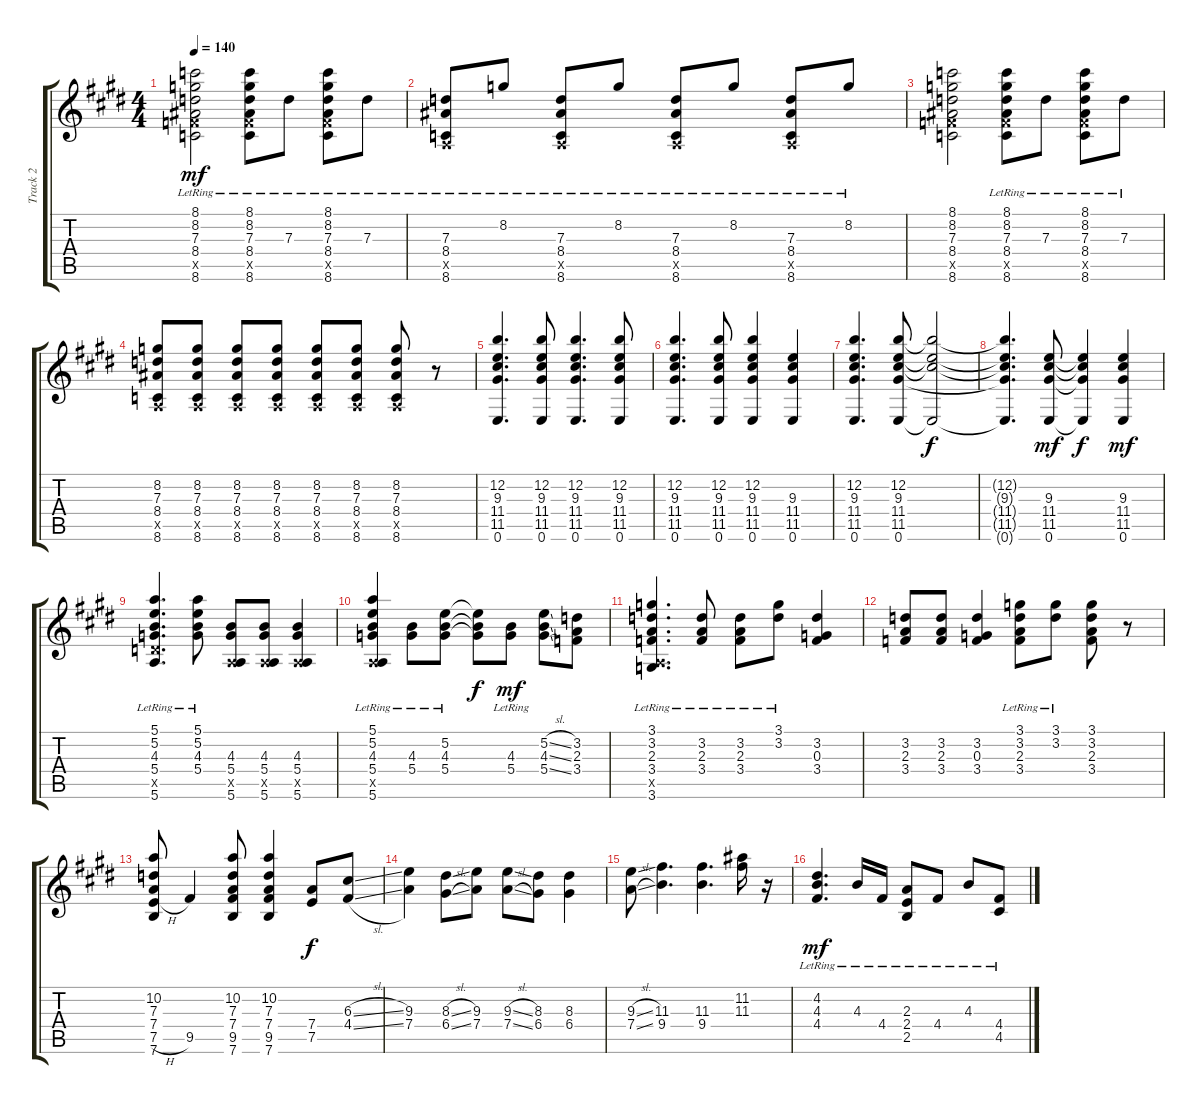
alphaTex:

\track ("Track 2" "Track 2") {instrument electricguitarjazz}
\staff {score tabs}
\tuning (E4 B3 G3 D3 A2 E2) {hide}
\ts (4 4)
\tempo 140
\clef g2
\ks e
(8.1{lr} 8.2{lr} 7.3{lr} 8.4{lr} 8.5{x} 8.6{lr}).2{dy mf} (8.1{lr} 8.2{lr} 7.3{lr} 8.4{lr} 8.5{x} 8.6{lr}).8 7.3{lr}.8 (8.1{lr} 8.2{lr} 7.3{lr} 8.4{lr} 8.5{x} 8.6{lr}).8 7.3{lr}.8 |
(7.3{lr} 8.4{lr} 0.5{x} 8.6{lr}).8 8.2{lr}.8 (7.3{lr} 8.4{lr} 0.5{x} 8.6{lr}).8 8.2{lr}.8 (7.3{lr} 8.4{lr} 0.5{x} 8.6{lr}).8 8.2{lr}.8 (7.3{lr} 8.4{lr} 0.5{x} 8.6{lr}).8 8.2{lr}.8 |
(8.1 8.2 7.3 8.4 8.5{x} 8.6).2 (8.1{lr} 8.2{lr} 7.3{lr} 8.4{lr} 8.5{x} 8.6{lr}).8 7.3{lr}.8 (8.1{lr} 8.2{lr} 7.3{lr} 8.4{lr} 8.5{x} 8.6{lr}).8 7.3{lr}.8 |
(8.2 7.3 8.4 0.5{x} 8.6).8 (8.2 7.3 8.4 0.5{x} 8.6).8 (8.2 7.3 8.4 0.5{x} 8.6).8 (8.2 7.3 8.4 0.5{x} 8.6).8 (8.2 7.3 8.4 0.5{x} 8.6).8 (8.2 7.3 8.4 0.5{x} 8.6).8 (8.2 7.3 8.4 0.5{x} 8.6).8 r.8 |
(12.2 9.3 11.4 11.5 0.6).4{d} (12.2 9.3 11.4 11.5 0.6).8 (12.2 9.3 11.4 11.5 0.6).4{d} (12.2 9.3 11.4 11.5 0.6).8 |
(12.2 9.3 11.4 11.5 0.6).4{d} (12.2 9.3 11.4 11.5 0.6).8 (12.2 9.3 11.4 11.5 0.6).4 (9.3 11.4 11.5 0.6).4 |
(12.2 9.3 11.4 11.5 0.6).4{d} (12.2 9.3 11.4 11.5 0.6).8 (12.2{t} 9.3{t} 11.4{t} 0.6{t}).2{dy f} |
(12.2{t} 9.3{t} 11.4{t} 11.5{t} 0.6{t}).4{d} (9.3 11.4 11.5 0.6).8{dy mf} (9.3{t} 11.4{t} 11.5{t} 0.6{t}).4{dy f} (9.3 11.4 11.5 0.6).4{dy mf} |
(5.1 5.2 4.3 5.4 5.5{x} 5.6{lr}).4{d} (5.1{lr} 5.2{lr} 4.3 5.4).8 (4.3 5.4 0.5{x} 5.6).8 (4.3 5.4 0.5{x} 5.6).8 (4.3 5.4 0.5{x} 5.6).4 |
(5.1{lr} 5.2{lr} 4.3{lr} 5.4{lr} 0.5{x} 5.6{lr}).4 (4.3{lr} 5.4{lr}).8 (5.2{lr} 4.3{lr} 5.4{lr}).8 (5.2{t} 4.3{t} 5.4{t}).8{dy f} (4.3{lr} 5.4{lr}).8{dy mf} (5.2{sl} 4.3{sl} 5.4{sl}).8 (3.2 2.3 3.4).8 |
(3.1{lr} 3.2{lr} 2.3{lr} 3.4{lr} 0.5{x} 3.6{lr}).4{d} (3.2{lr} 2.3{lr} 3.4{lr}).8 (3.2{lr} 2.3{lr} 3.4{lr}).8 (3.1{lr} 3.2{lr}).8 (3.2 0.3 3.4).4 |
(3.2 2.3 3.4).8 (3.2 2.3 3.4).8 (3.2 0.3 3.4).4 (3.1{lr} 3.2{lr} 2.3{lr} 3.4{lr}).8 (3.1{lr} 3.2{lr}).8 (3.1 3.2 2.3 3.4).8 r.8 |
(10.2 7.3 7.4 7.5{h} 7.6).8 9.5.4 (10.2 7.3 7.4 9.5 7.6).8 (10.2 7.3 7.4 9.5 7.6).4 (7.4 7.5).8{dy f} (6.3{sl} 4.4{sl}).8 |
(9.3 7.4).4 (8.3{sl} 6.4{sl}).8 (9.3 7.4).8 (9.3{sl} 7.4{sl}).8 (8.3 6.4).8 (8.3 6.4).4 |
(9.3{sl} 7.4{sl}).8 (11.3 9.4).4{d} (11.3 9.4).4{d} (11.2 11.3).16 r.16 |
(4.2{lr} 4.3{lr} 4.4{lr}).4{d dy mf} 4.3{lr}.16 4.4{lr}.16 (2.3{lr} 2.4{lr} 2.5{lr}).8 4.4{lr}.8 4.3{lr}.8 (4.4{lr} 4.5{lr}).8
